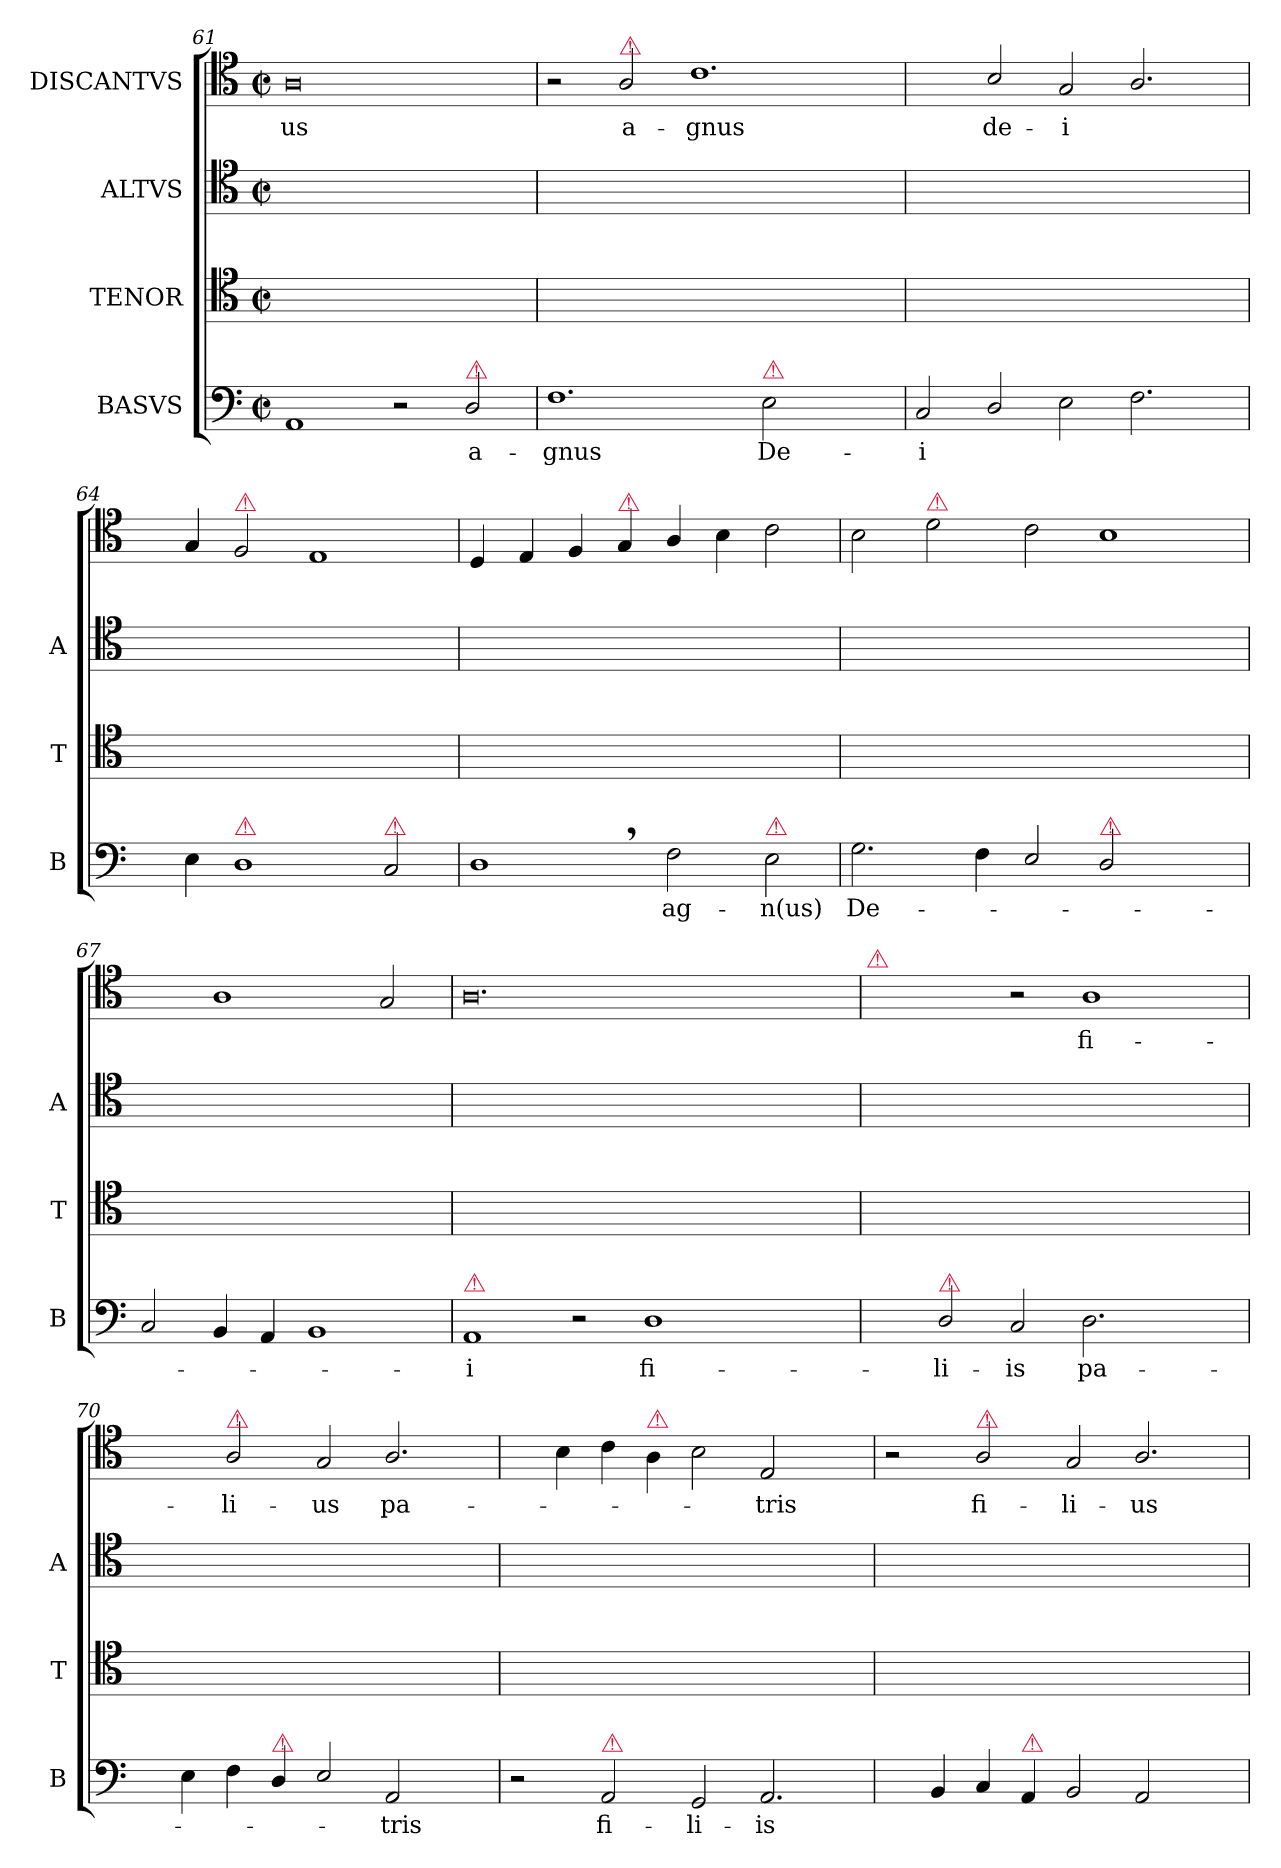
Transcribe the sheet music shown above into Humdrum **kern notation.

**kern	**text	**kern	**kern	**kern	**text
*part4	*part4	*part3	*part2	*part1	*part1
*staff4	*staff4	*staff3	*staff2	*staff1	*staff1
*I"BASVS	*	*I"TENOR	*I"ALTVS	*I"DISCANTVS	*
*I'B	*	*I'T	*I'A	*	*
*clefF4	*	*clefC4	*clefC4	*clefC4	*
*k[]	*	*k[]	*k[]	*k[]	*
*D:dor	*	*D:dor	*D:dor	*D:dor	*
*M2/1	*	*M2/1	*M2/1	*M2/1	*
*met(c|)	*	*met(c|)	*met(c|)	*met(c|)	*
=61	=61	=61	=61	=61	=61
1AA	.	0ryy	0ryy	0A	-us
2r	.	.	.	.	.
!LO:TX:a:color=crimson:t=⚠	!	!	!	!	!
2D/	a-	.	.	.	.
=62	=62	=62	=62	=62	=62
1.F	-gnus	0ryy	0ryy	2r	.
!	!	!	!	!LO:TX:a:color=crimson:t=⚠	!
.	.	.	.	2A/	a-
.	.	.	.	1.c	-gnus
!LO:TX:a:color=crimson:t=⚠	!	!	!	!	!
2E\	De-	.	.	.	.
2ryy	.	2ryy	2ryy	.	.
=63	=63	=63	=63	=63	=63
2C/	-i	0ryy	0ryy	2ryy	.
2D/	.	.	.	2B/	de-
2E\	.	.	.	2G/	-i
2.F\	.	.	.	2.A/	.
.	.	4ryy	4ryy	.	.
=64	=64	=64	=64	=64	=64
4ryy	.	0ryy	0ryy	4ryy	.
4E\	.	.	.	4G/	.
!	!	!	!	!LO:TX:a:color=crimson:t=⚠	!
!LO:TX:a:color=crimson:t=⚠	!	!	!	!	!
1D	.	.	.	2F/	.
.	.	.	.	1E	.
!LO:TX:a:color=crimson:t=⚠	!	!	!	!	!
2C/	.	.	.	.	.
=65	=65	=65	=65	=65	=65
1D,	.	0ryy	0ryy	4D/	.
.	.	.	.	4E/	.
.	.	.	.	4F/	.
!	!	!	!	!LO:TX:a:color=crimson:t=⚠	!
.	.	.	.	4G/	.
2F\	ag-	.	.	4A/	.
.	.	.	.	4B\	.
!LO:TX:a:color=crimson:t=⚠	!	!	!	!	!
2E\	-n(us)	.	.	2c\	.
=66	=66	=66	=66	=66	=66
2.G\	De-	0ryy	0ryy	2B\	.
!	!	!	!	!LO:TX:a:color=crimson:t=⚠	!
.	.	.	.	2d\	.
4F\	.	.	.	.	.
2E/	.	.	.	2c\	.
!LO:TX:a:color=crimson:t=⚠	!	!	!	!	!
2D/	.	.	.	1B\	.
2ryy	.	2ryy	2ryy	.	.
=67	=67	=67	=67	=67	=67
2C/	.	0ryy	0ryy	2ryy	.
4BB/	.	.	.	1A	.
4AA/	.	.	.	.	.
1BB	.	.	.	.	.
.	.	.	.	2G/	.
=68	=68	=68	=68	=68	=68
!LO:TX:a:color=crimson:t=⚠	!	!	!	!	!
1AA	-i	0ryy	0ryy	0.A	.
2r	.	.	.	.	.
1D	fi-	.	.	.	.
.	.	1ryy	1ryy	.	.
2ryy	.	.	.	.	.
=69	=69	=69	=69	=69	=69
!	!	!	!	!LO:TX:a:color=crimson:t=⚠	!
2ryy	.	0ryy	0ryy	1ryy	.
!LO:TX:a:color=crimson:t=⚠	!	!	!	!	!
2D/	-li-	.	.	.	.
2C/	-is	.	.	2r	.
2.D\	pa-	.	.	1A	fi-
.	.	2ryy	2ryy	.	.
4ryy	.	.	.	.	.
=70	=70	=70	=70	=70	=70
4ryy	.	0ryy	0ryy	2ryy	.
4E\	.	.	.	.	.
!	!	!	!	!LO:TX:a:color=crimson:t=⚠	!
4F\	.	.	.	2A/	-li-
!LO:TX:a:color=crimson:t=⚠	!	!	!	!	!
4D/	.	.	.	.	.
2E/	.	.	.	2G/	-us
2AA/	-tris	.	.	2.A/	pa-
4ryy	.	4ryy	4ryy	.	.
=71	=71	=71	=71	=71	=71
2r	.	0ryy	0ryy	4ryy	.
.	.	.	.	4B\	.
!LO:TX:a:color=crimson:t=⚠	!	!	!	!	!
2AA/	fi-	.	.	4c\	.
!	!	!	!	!LO:TX:a:color=crimson:t=⚠	!
.	.	.	.	4A\	.
2GG/	-li-	.	.	2B\	.
2.AA/	-is	.	.	2E/	-tris
.	.	4ryy	4ryy	4ryy	.
=72	=72	=72	=72	=72	=72
4ryy	.	0ryy	0ryy	2r	.
4BB/	.	.	.	.	.
!	!	!	!	!LO:TX:a:color=crimson:t=⚠	!
4C/	.	.	.	2A/	fi-
!LO:TX:a:color=crimson:t=⚠	!	!	!	!	!
4AA/	.	.	.	.	.
2BB/	.	.	.	2G/	-li-
2AA/	.	.	.	2.A/	-us
4ryy	.	4ryy	4ryy	.	.
=	=	=	=	=	=
*-	*-	*-	*-	*-	*-
